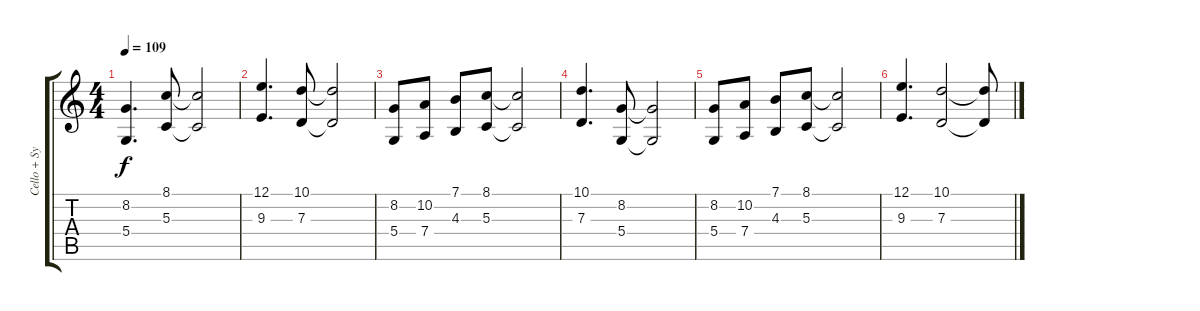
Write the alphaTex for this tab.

\track ("Cello + Synth" "Cello + Sy") {instrument stringensemble1}
\staff {score tabs}
\tuning (E4 B3 G3 D3 A2 E2) {hide}
\ts (4 4)
\tempo 109
\clef g2
\ks c
(8.2 5.4).4{d dy f instrument stringensemble1} (8.1 5.3).8 (8.1{t} 5.3{t}).2 |
(12.1 9.3).4{d} (10.1 7.3).8 (10.1{t} 7.3{t}).2 |
(8.2 5.4).8 (10.2 7.4).8 (7.1 4.3).8 (8.1 5.3).8 (8.1{t} 5.3{t}).2 |
(10.1 7.3).4{d} (8.2 5.4).8 (8.2{t} 5.4{t}).2 |
(8.2 5.4).8 (10.2 7.4).8 (7.1 4.3).8 (8.1 5.3).8 (8.1{t} 5.3{t}).2 |
(12.1 9.3).4{d} (10.1 7.3).2 (10.1{t} 7.3{t}).8
